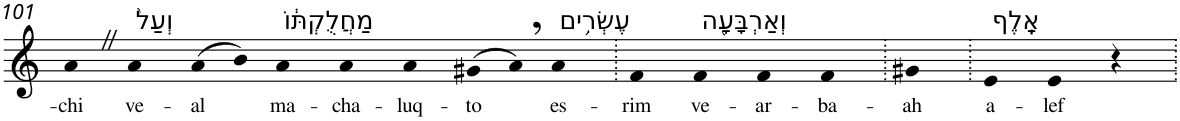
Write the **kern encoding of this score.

**kern	**text
*part1	*part1
*staff1	*staff1
*I"Piano	*
*I'Pno	*
!!LO:PB:g=z
*clefG2	*
*k[]	*
=101	=101
!	!LO:LY:b
4aZ	-chi
!LO:TX:a:t=וְעַל֙	!
!	!LO:LY:b
4a	ve-
!	!LO:LY:b
(>8a	-al
8b)	.
!LO:TX:a:t=מַחֲלֻקְתּ֔וֹ	!
!	!LO:LY:b
4a	ma-
!	!LO:LY:b
4a	-cha-
!	!LO:LY:b
4a	-luq-
!	!LO:LY:b
(>8g#X	-to
8a,)	.
!LO:TX:a:t=עֶשְׂרִ֥ים	!
!	!LO:LY:b
4a	es-
=102.	=102.
!	!LO:LY:b
4f	-rim
!LO:TX:a:t=וְאַרְבָּעָ֖ה	!
!	!LO:LY:b
4f	ve-
!	!LO:LY:b
4f	-ar-
!	!LO:LY:b
4f	-ba-
=103.	=103.
!	!LO:LY:b
4g#X	-ah
=104.	=104.
!LO:TX:a:t=אָֽלֶף	!
!	!LO:LY:b
4e	a-
!	!LO:LY:b
4e	-lef
4r	.
=.	=.
*-	*-
